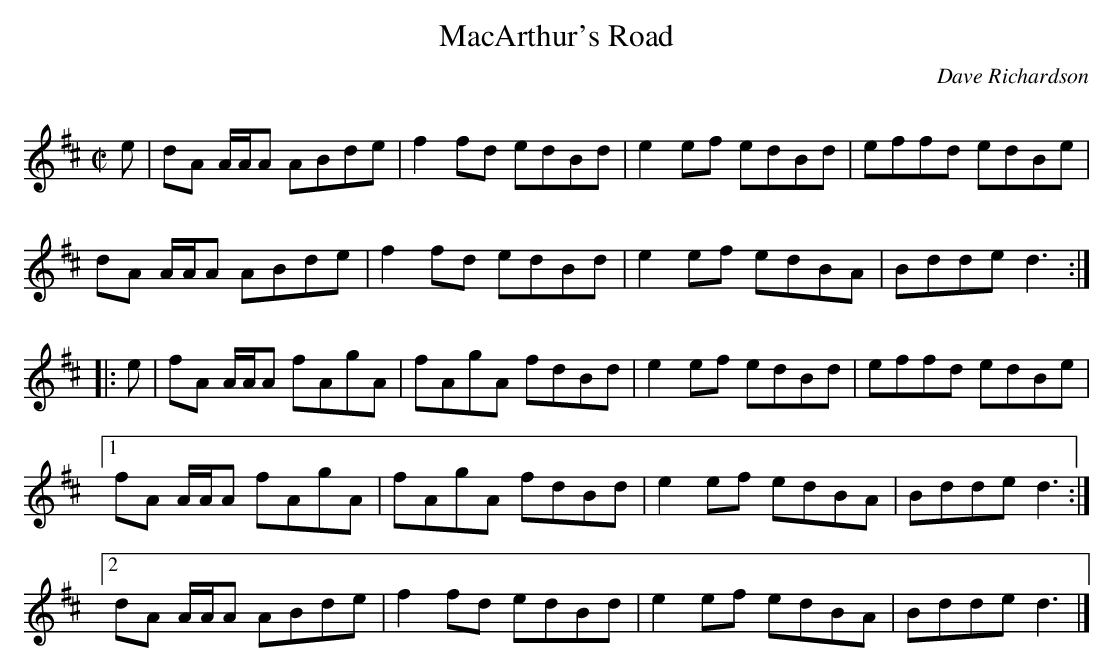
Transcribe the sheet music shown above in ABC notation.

X:1
T:MacArthur's Road
C:Dave Richardson
Q:333
L:1/8
M:C|
K:D
e|dA A/A/A ABde|f2 fd edBd|e2 ef edBd|effd edBe|
dA A/A/A ABde|f2 fd edBd|e2 ef edBA|Bdde d3:|
|:e|fA A/A/A fAgA|fAgA fdBd|e2 ef edBd|effd edBe|
[1fA A/A/A fAgA|fAgA fdBd|e2 ef edBA|Bdde d3:|
[2dA A/A/A ABde|f2 fd edBd|e2 ef edBA|Bdde d3|]
